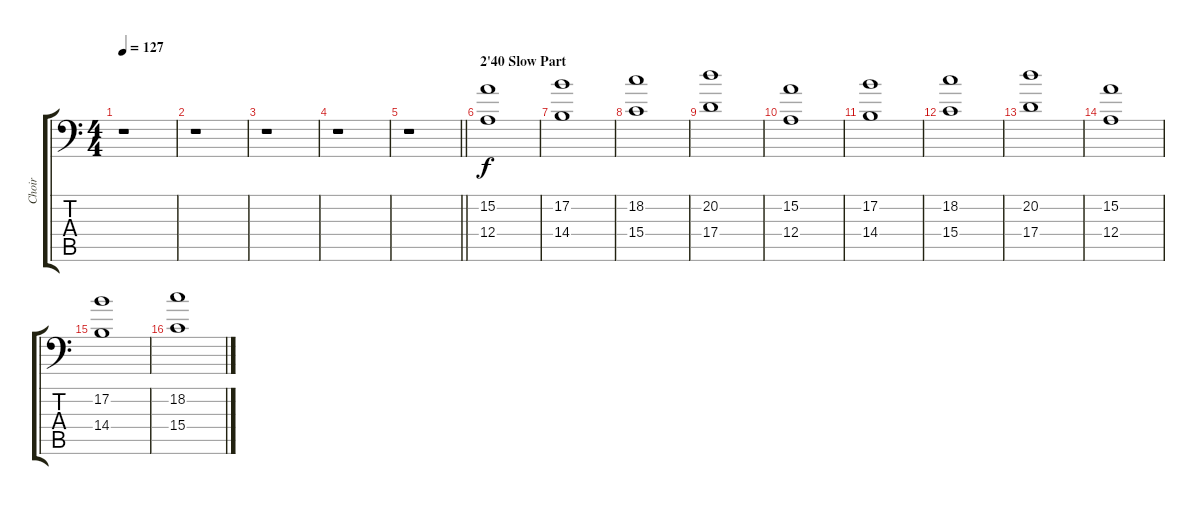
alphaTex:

\track ("Choir" "Choir") {instrument choiraahs}
\staff {score tabs}
\tuning (B3 Gb3 D3 A2 E2 A1) {hide}
\ts (4 4)
\tempo 127
\clef f4
\ks c
r.1{dy f} |
r.1 |
r.1 |
r.1 |
\barLineRight lightlight
r.1 |
\section ("" "2'40 Slow Part")
(15.2 12.4).1 |
(17.2 14.4).1 |
(18.2 15.4).1 |
(20.2 17.4).1 |
(15.2 12.4).1 |
(17.2 14.4).1 |
(18.2 15.4).1 |
(20.2 17.4).1 |
(15.2 12.4).1 |
(17.2 14.4).1 |
(18.2 15.4).1
